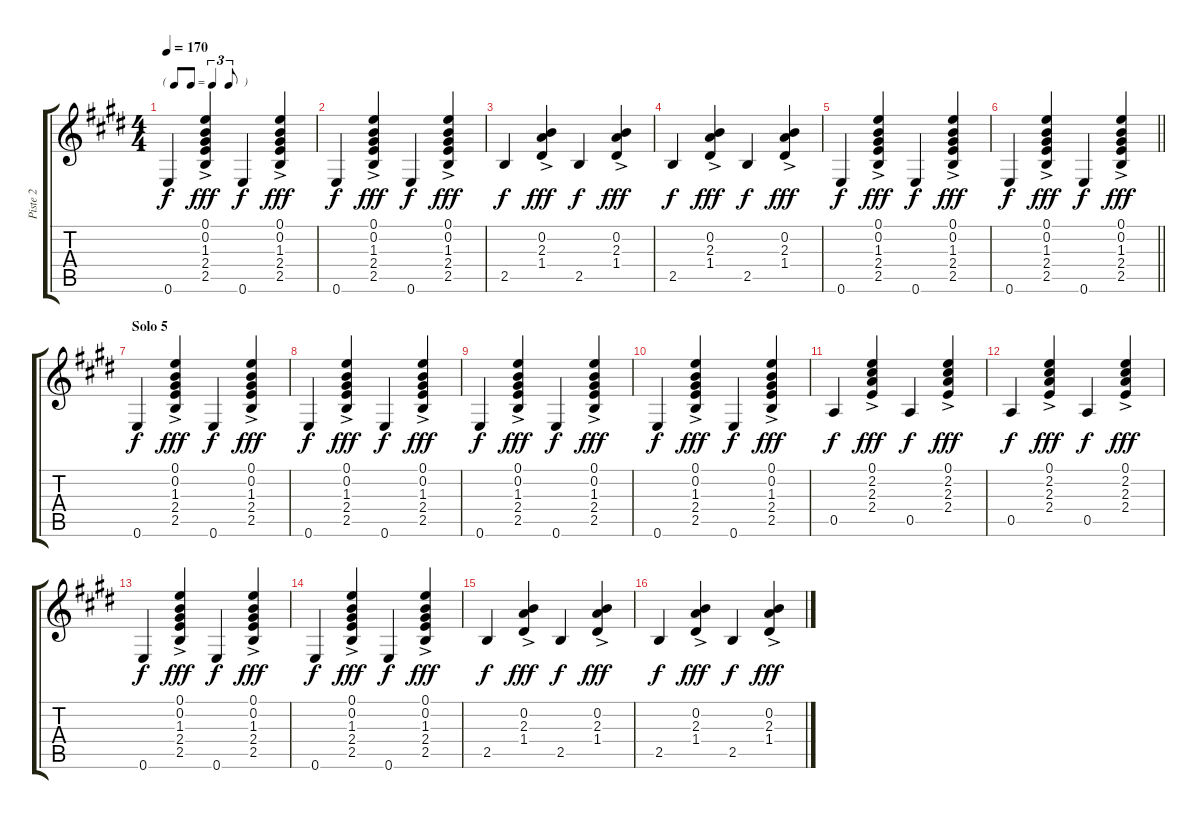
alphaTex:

\track ("Piste 2" "Piste 2") {instrument acousticguitarsteel}
\staff {score tabs}
\tuning (E4 B3 G3 D3 A2 E2) {hide}
\ts (4 4)
\tf triplet8th
\tempo 170
\clef g2
\ks e
0.6.4{dy f} (0.1{ac} 0.2{ac} 1.3{ac} 2.4{ac} 2.5{ac}).4{dy fff} 0.6.4{dy f} (0.1{ac} 0.2{ac} 1.3{ac} 2.4{ac} 2.5{ac}).4{dy fff} |
0.6.4{dy f} (0.1{ac} 0.2{ac} 1.3{ac} 2.4{ac} 2.5{ac}).4{dy fff} 0.6.4{dy f} (0.1{ac} 0.2{ac} 1.3{ac} 2.4{ac} 2.5{ac}).4{dy fff} |
2.5.4{dy f} (0.2{ac} 2.3{ac} 1.4{ac}).4{dy fff} 2.5.4{dy f} (0.2{ac} 2.3{ac} 1.4{ac}).4{dy fff} |
2.5.4{dy f} (0.2{ac} 2.3{ac} 1.4{ac}).4{dy fff} 2.5.4{dy f} (0.2{ac} 2.3{ac} 1.4{ac}).4{dy fff} |
0.6.4{dy f} (0.1{ac} 0.2{ac} 1.3{ac} 2.4{ac} 2.5{ac}).4{dy fff} 0.6.4{dy f} (0.1{ac} 0.2{ac} 1.3{ac} 2.4{ac} 2.5{ac}).4{dy fff} |
\barLineRight lightlight
0.6.4{dy f} (0.1{ac} 0.2{ac} 1.3{ac} 2.4{ac} 2.5{ac}).4{dy fff} 0.6.4{dy f} (0.1{ac} 0.2{ac} 1.3{ac} 2.4{ac} 2.5{ac}).4{dy fff} |
\section ("" "Solo 5")
0.6.4{dy f} (0.1{ac} 0.2{ac} 1.3{ac} 2.4{ac} 2.5{ac}).4{dy fff} 0.6.4{dy f} (0.1{ac} 0.2{ac} 1.3{ac} 2.4{ac} 2.5{ac}).4{dy fff} |
0.6.4{dy f} (0.1{ac} 0.2{ac} 1.3{ac} 2.4{ac} 2.5{ac}).4{dy fff} 0.6.4{dy f} (0.1{ac} 0.2{ac} 1.3{ac} 2.4{ac} 2.5{ac}).4{dy fff} |
0.6.4{dy f} (0.1{ac} 0.2{ac} 1.3{ac} 2.4{ac} 2.5{ac}).4{dy fff} 0.6.4{dy f} (0.1{ac} 0.2{ac} 1.3{ac} 2.4{ac} 2.5{ac}).4{dy fff} |
0.6.4{dy f} (0.1{ac} 0.2{ac} 1.3{ac} 2.4{ac} 2.5{ac}).4{dy fff} 0.6.4{dy f} (0.1{ac} 0.2{ac} 1.3{ac} 2.4{ac} 2.5{ac}).4{dy fff} |
0.5.4{dy f} (0.1{ac} 2.2{ac} 2.3{ac} 2.4{ac}).4{dy fff} 0.5.4{dy f} (0.1{ac} 2.2{ac} 2.3{ac} 2.4{ac}).4{dy fff} |
0.5.4{dy f} (0.1{ac} 2.2{ac} 2.3{ac} 2.4{ac}).4{dy fff} 0.5.4{dy f} (0.1{ac} 2.2{ac} 2.3{ac} 2.4{ac}).4{dy fff} |
0.6.4{dy f} (0.1{ac} 0.2{ac} 1.3{ac} 2.4{ac} 2.5{ac}).4{dy fff} 0.6.4{dy f} (0.1{ac} 0.2{ac} 1.3{ac} 2.4{ac} 2.5{ac}).4{dy fff} |
0.6.4{dy f} (0.1{ac} 0.2{ac} 1.3{ac} 2.4{ac} 2.5{ac}).4{dy fff} 0.6.4{dy f} (0.1{ac} 0.2{ac} 1.3{ac} 2.4{ac} 2.5{ac}).4{dy fff} |
2.5.4{dy f} (0.2{ac} 2.3{ac} 1.4{ac}).4{dy fff} 2.5.4{dy f} (0.2{ac} 2.3{ac} 1.4{ac}).4{dy fff} |
2.5.4{dy f} (0.2{ac} 2.3{ac} 1.4{ac}).4{dy fff} 2.5.4{dy f} (0.2{ac} 2.3{ac} 1.4{ac}).4{dy fff}
